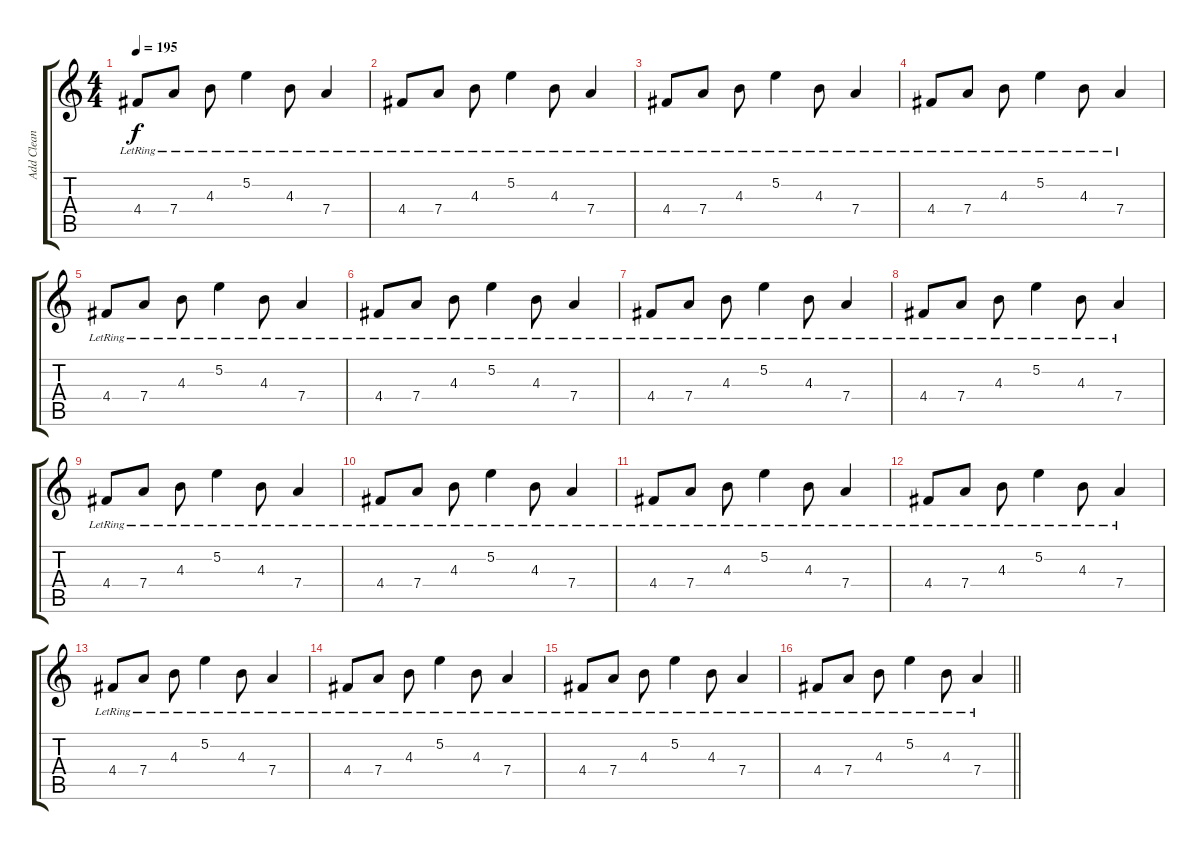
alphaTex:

\track ("Add Clean" "Add Clean") {instrument acousticguitarnylon}
\staff {score tabs}
\tuning (E4 B3 G3 D3 A2 E2) {hide}
\ts (4 4)
\tempo 195
\clef g2
\ks c
4.4{lr}.8{dy f} 7.4{lr}.8 4.3{lr}.8 5.2{lr}.4 4.3{lr}.8 7.4{lr}.4 |
4.4{lr}.8 7.4{lr}.8 4.3{lr}.8 5.2{lr}.4 4.3{lr}.8 7.4{lr}.4 |
4.4{lr}.8 7.4{lr}.8 4.3{lr}.8 5.2{lr}.4 4.3{lr}.8 7.4{lr}.4 |
4.4{lr}.8 7.4{lr}.8 4.3{lr}.8 5.2{lr}.4 4.3{lr}.8 7.4{lr}.4 |
4.4{lr}.8 7.4{lr}.8 4.3{lr}.8 5.2{lr}.4 4.3{lr}.8 7.4{lr}.4 |
4.4{lr}.8 7.4{lr}.8 4.3{lr}.8 5.2{lr}.4 4.3{lr}.8 7.4{lr}.4 |
4.4{lr}.8 7.4{lr}.8 4.3{lr}.8 5.2{lr}.4 4.3{lr}.8 7.4{lr}.4 |
4.4{lr}.8 7.4{lr}.8 4.3{lr}.8 5.2{lr}.4 4.3{lr}.8 7.4{lr}.4 |
4.4{lr}.8 7.4{lr}.8 4.3{lr}.8 5.2{lr}.4 4.3{lr}.8 7.4{lr}.4 |
4.4{lr}.8 7.4{lr}.8 4.3{lr}.8 5.2{lr}.4 4.3{lr}.8 7.4{lr}.4 |
4.4{lr}.8 7.4{lr}.8 4.3{lr}.8 5.2{lr}.4 4.3{lr}.8 7.4{lr}.4 |
4.4{lr}.8 7.4{lr}.8 4.3{lr}.8 5.2{lr}.4 4.3{lr}.8 7.4{lr}.4 |
4.4{lr}.8 7.4{lr}.8 4.3{lr}.8 5.2{lr}.4 4.3{lr}.8 7.4{lr}.4 |
4.4{lr}.8 7.4{lr}.8 4.3{lr}.8 5.2{lr}.4 4.3{lr}.8 7.4{lr}.4 |
4.4{lr}.8 7.4{lr}.8 4.3{lr}.8 5.2{lr}.4 4.3{lr}.8 7.4{lr}.4 |
\barLineRight lightlight
4.4{lr}.8 7.4{lr}.8 4.3{lr}.8 5.2{lr}.4 4.3{lr}.8 7.4{lr}.4
